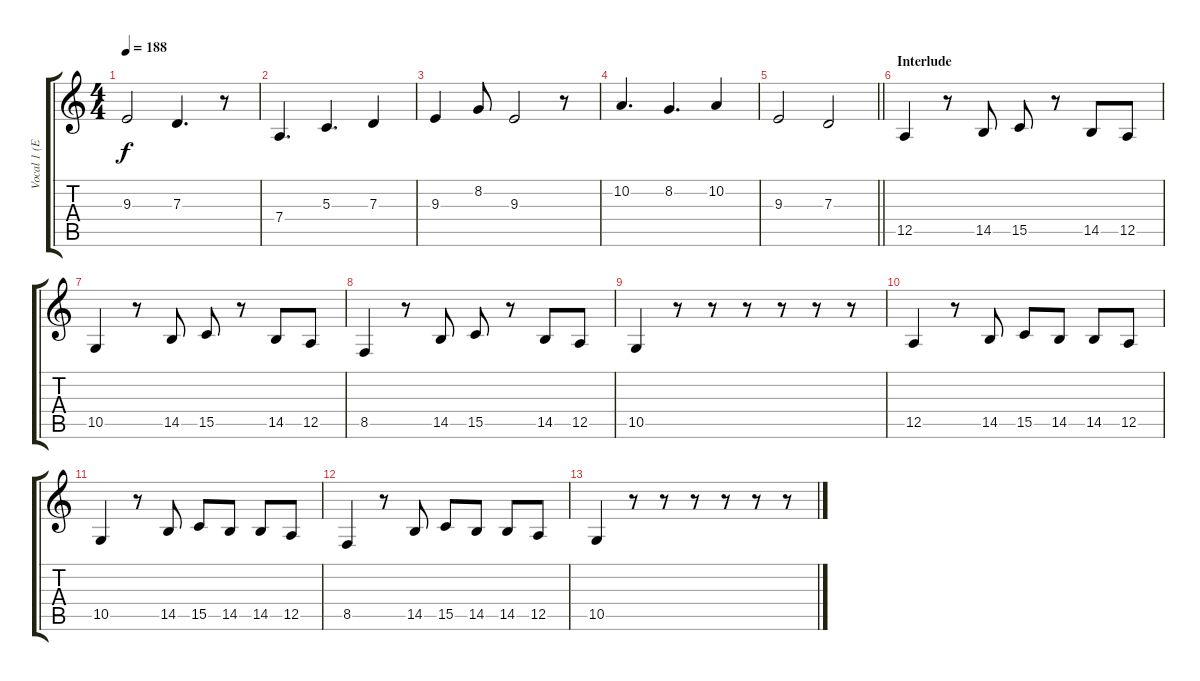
\track ("Vocal 1 (Erix)" "Vocal 1 (E") {instrument oboe}
\staff {score tabs}
\tuning (E4 B3 G3 D3 A2 E2) {hide}
\ts (4 4)
\tempo 188
\clef g2
\ks c
9.3.2{dy f} 7.3.4{d} r.8 |
7.4.4{d} 5.3.4{d} 7.3.4 |
9.3.4 8.2.8 9.3.2 r.8 |
10.2.4{d} 8.2.4{d} 10.2.4 |
\barLineRight lightlight
9.3.2 7.3.2 |
\section ("" "Interlude")
12.5.4 r.8 14.5.8 15.5.8 r.8 14.5.8 12.5.8 |
10.5.4 r.8 14.5.8 15.5.8 r.8 14.5.8 12.5.8 |
8.5.4 r.8 14.5.8 15.5.8 r.8 14.5.8 12.5.8 |
10.5.4 r.8 r.8 r.8 r.8 r.8 r.8 |
12.5.4 r.8 14.5.8 15.5.8 14.5.8 14.5.8 12.5.8 |
10.5.4 r.8 14.5.8 15.5.8 14.5.8 14.5.8 12.5.8 |
8.5.4 r.8 14.5.8 15.5.8 14.5.8 14.5.8 12.5.8 |
10.5.4 r.8 r.8 r.8 r.8 r.8 r.8
